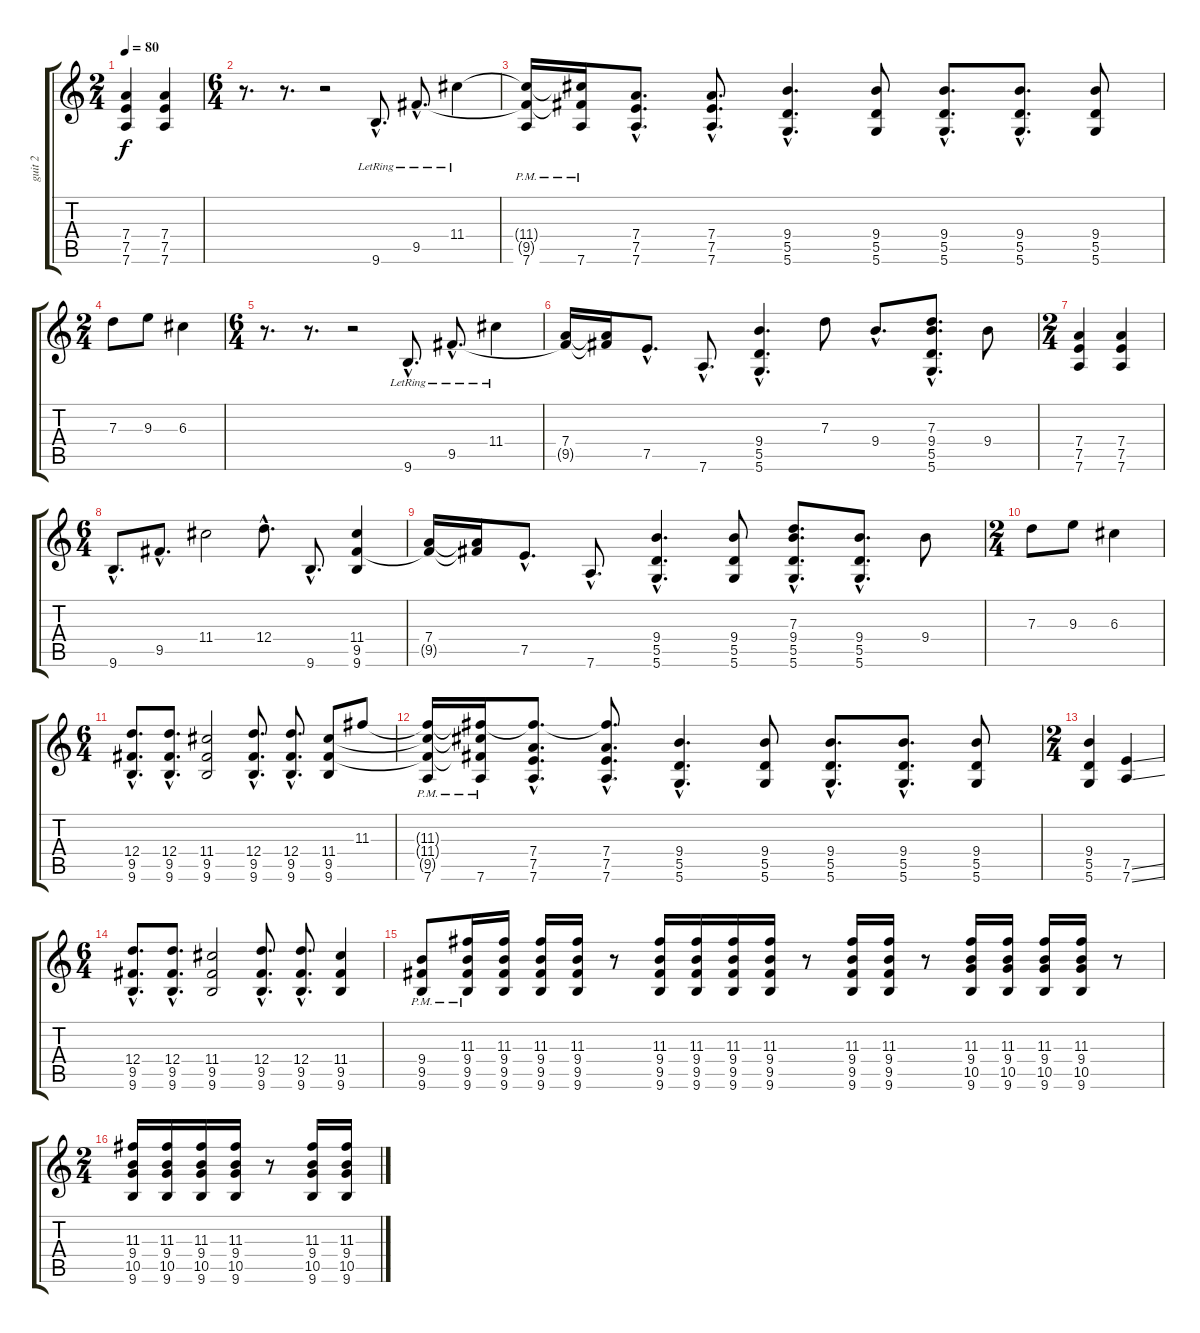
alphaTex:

\track ("guit 2" "guit 2") {instrument acousticguitarsteel}
\staff {score tabs}
\tuning (E4 B3 G3 D3 A2 D2) {hide}
\ts (2 4)
\tempo 80
\clef g2
\ks c
(7.4 7.5 7.6).4{dy f} (7.4 7.5 7.6).4 |
\ts (6 4)
r.8{d} r.8{d} r.2 9.6{hac lr}.8{d} 9.5{hac lr}.8{d} 11.4{lr}.4 |
(11.4{t} 9.5{t} 7.6{pm}).16 (11.4{t} 9.5{t} 7.6{pm}).16 (7.4{hac} 7.5{hac} 7.6{hac}).8{d} (7.4{hac} 7.5{hac} 7.6{hac}).8{d} (9.4{hac} 5.5{hac} 5.6{hac}).4{d} (9.4 5.5 5.6).8 (9.4{hac} 5.5{hac} 5.6{hac}).8{d} (9.4{hac} 5.5{hac} 5.6{hac}).8{d} (9.4 5.5 5.6).8 |
\ts (2 4)
7.3.8 9.3.8 6.3.4 |
\ts (6 4)
r.8{d} r.8{d} r.2 9.6{hac lr}.8{d} 9.5{hac lr}.8{d} 11.4{lr}.4 |
(7.4 9.5{t}).16 (7.4{t} 9.5{t}).16 7.5{hac}.8{d} 7.6{hac}.8{d} (9.4{hac} 5.5{hac} 5.6{hac}).4{d} 7.3.8 9.4{hac}.8{d} (7.3{hac} 9.4{hac} 5.5{hac} 5.6{hac}).8{d} 9.4.8 |
\ts (2 4)
(7.4 7.5 7.6).4 (7.4 7.5 7.6).4 |
\ts (6 4)
9.6{hac}.8{d instrument distortionguitar} 9.5{hac}.8{d} 11.4.2 12.4{hac}.8{d} 9.6{hac}.8{d} (11.4 9.5 9.6).4 |
(7.4 9.5{t}).16 (7.4{t} 9.5{t}).16 7.5{hac}.8{d} 7.6{hac}.8{d} (9.4{hac} 5.5{hac} 5.6{hac}).4{d} (9.4 5.5 5.6).8 (7.3{hac} 9.4{hac} 5.5{hac} 5.6{hac}).8{d} (9.4{hac} 5.5{hac} 5.6{hac}).8{d} 9.4.8 |
\ts (2 4)
7.3.8 9.3.8 6.3.4 |
\ts (6 4)
(12.4{hac} 9.5{hac} 9.6{hac}).8{d instrument overdrivenguitar} (12.4{hac} 9.5{hac} 9.6{hac}).8{d} (11.4 9.5 9.6).2 (12.4{hac} 9.5{hac} 9.6{hac}).8{d} (12.4{hac} 9.5{hac} 9.6{hac}).8{d} (11.4 9.5 9.6).8 11.3.8 |
(11.3{t} 11.4{t} 9.5{t} 7.6{pm}).16 (11.3{t} 11.4{t} 9.5{t} 7.6{pm}).16 (11.3{hac t} 7.4{hac} 7.5{hac} 7.6{hac}).8{d} (11.3{hac t} 7.4{hac} 7.5{hac} 7.6{hac}).8{d} (9.4{hac} 5.5{hac} 5.6{hac}).4{d} (9.4 5.5 5.6).8 (9.4{hac} 5.5{hac} 5.6{hac}).8{d} (9.4{hac} 5.5{hac} 5.6{hac}).8{d} (9.4 5.5 5.6).8 |
\ts (2 4)
(9.4 5.5 5.6).4 (7.5{ss} 7.6{ss}).4 |
\ts (6 4)
(12.4{hac} 9.5{hac} 9.6{hac}).8{d instrument overdrivenguitar} (12.4{hac} 9.5{hac} 9.6{hac}).8{d} (11.4 9.5 9.6).2 (12.4{hac} 9.5{hac} 9.6{hac}).8{d} (12.4{hac} 9.5{hac} 9.6{hac}).8{d} (11.4 9.5 9.6).4 |
(9.4 9.5 9.6{pm}).8 (11.3 9.4 9.5 9.6{pm}).16 (11.3 9.4 9.5 9.6).16 (11.3 9.4 9.5 9.6).16 (11.3 9.4 9.5 9.6).16 r.8 (11.3 9.4 9.5 9.6).16 (11.3 9.4 9.5 9.6).16 (11.3 9.4 9.5 9.6).16 (11.3 9.4 9.5 9.6).16 r.8 (11.3 9.4 9.5 9.6).16 (11.3 9.4 9.5 9.6).16 r.8 (11.3 9.4 10.5 9.6).16 (11.3 9.4 10.5 9.6).16 (11.3 9.4 10.5 9.6).16 (11.3 9.4 10.5 9.6).16 r.8 |
\ts (2 4)
(11.3 9.4 10.5 9.6).16 (11.3 9.4 10.5 9.6).16 (11.3 9.4 10.5 9.6).16 (11.3 9.4 10.5 9.6).16 r.8 (11.3 9.4 10.5 9.6).16 (11.3 9.4 10.5 9.6).16
